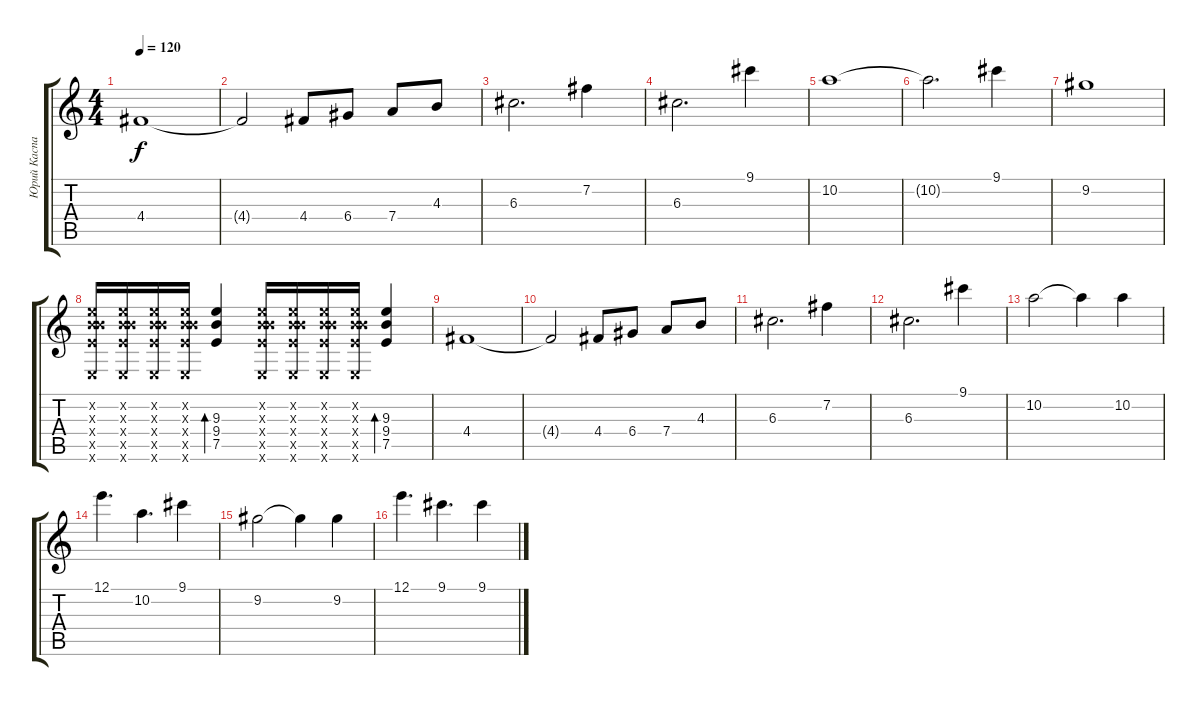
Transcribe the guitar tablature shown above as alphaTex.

\track ("Юрий Каспарян" "Юрий Каспа") {instrument electricguitarclean}
\staff {score tabs}
\tuning (E4 B3 G3 D3 A2 E2) {hide}
\ts (4 4)
\tempo 120
\clef g2
\ks c
4.4.1{dy f} |
4.4{t}.2 4.4.8 6.4.8 7.4.8 4.3.8 |
6.3.2{d} 7.2.4 |
6.3.2{d} 9.1.4 |
10.2.1 |
10.2{t}.2{d} 9.1.4 |
9.2.1 |
(0.2{x} 9.3{x} 9.4{x} 7.5{x} 0.6{x}).16 (0.2{x} 9.3{x} 9.4{x} 7.5{x} 0.6{x}).16 (0.2{x} 9.3{x} 9.4{x} 7.5{x} 0.6{x}).16 (0.2{x} 9.3{x} 9.4{x} 7.5{x} 0.6{x}).16 (9.3 9.4 7.5).4{bd 60} (0.2{x} 9.3{x} 9.4{x} 7.5{x} 0.6{x}).16 (0.2{x} 9.3{x} 9.4{x} 7.5{x} 0.6{x}).16 (0.2{x} 9.3{x} 9.4{x} 7.5{x} 0.6{x}).16 (0.2{x} 9.3{x} 9.4{x} 7.5{x} 0.6{x}).16 (9.3 9.4 7.5).4{bd 60} |
4.4.1 |
4.4{t}.2 4.4.8 6.4.8 7.4.8 4.3.8 |
6.3.2{d} 7.2.4 |
6.3.2{d} 9.1.4 |
10.2.2 10.2{t}.4 10.2.4 |
12.1.4{d} 10.2.4{d} 9.1.4 |
9.2.2 9.2{t}.4 9.2.4 |
12.1.4{d} 9.1.4{d} 9.1.4
